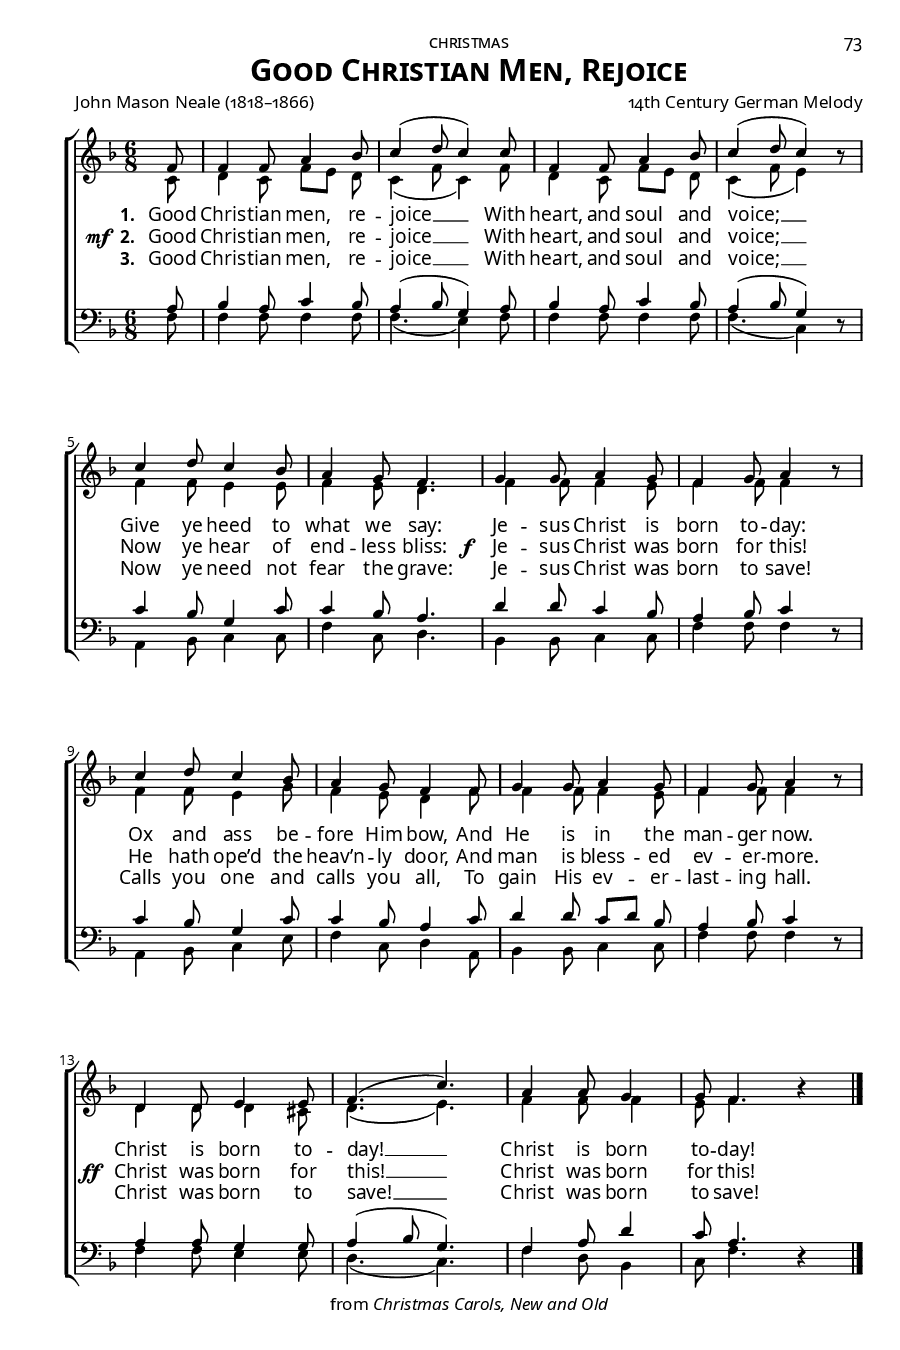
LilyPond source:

\version "2.14.2"
\include "util.ly"
\header {
  title = \markup{\override #'(font-name . "Garamond Premier Pro Semibold"){ \abs-fontsize #15 \smallCapsOldStyle"Good Christian Men, Rejoice"}}
  poet = \markup\oldStyleNum"John Mason Neale (1818–1866)"
  composer = \markup\oldStyleNum"14th Century German Melody"
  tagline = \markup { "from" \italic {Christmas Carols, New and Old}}
}
\paper {
  paper-height = 9\in
  paper-width = 6\in
  indent = 0\in
  %system-system-spacing = #'((basic-distance . 10) (padding . 0))
  ragged-last-bottom = ##f
  ragged-bottom = ##f
  two-sided = ##t
  inner-margin = 0.5\in
  outer-margin = 0.25\in
  top-margin = 0.25\in
  bottom-margin = 0.25\in
  first-page-number = #073
  print-first-page-number = ##t
  headerLine = \markup{\override #'(font-name . "Garamond Premier Pro") \smallCapsOldStyle"christmas"}
  oddHeaderMarkup = \markup\fill-line{
     \override #'(font-name . "Garamond Premier Pro")\abs-fontsize #8.5
     \combine 
        \fill-line{"" \on-the-fly #print-page-number-check-first
        \oldStylePageNum""
        }
        \fill-line{\headerLine}
  }
  evenHeaderMarkup = \markup {
     \override #'(font-name . "Garamond Premier Pro")\abs-fontsize #8.5
     \combine
        \on-the-fly #print-page-number-check-first
        \oldStylePageNum""
        \fill-line{\headerLine}
  }
}
#(set-global-staff-size 15) \paper{ #(define fonts (make-pango-font-tree "GoudyOlSt BT" "Garamond Premier Pro" "Garamond Premier Pro" (/ 15 20))) }
global = {
  \key f \major
  \time 6/8
  \autoBeamOff
  \override DynamicLineSpanner #'staff-padding = #0.0
  \override DynamicLineSpanner #'Y-extent = #'(-1 . 1)
}

sopMusic = \relative c' {
  \partial 8 f8 |
  f4 f8 a4 bes8 |
  c4( d8 c4) c8 |
  f,4 f8 a4 bes8 |
  
  c4( d8 c4) bes8\rest | \break
  c4 d8 c4 bes8 |
  a4 g8 f4. |
%  f f |
  g4 g8 a4 g8 |
  
  f4 g8 a4 bes8\rest | \break
  c4 d8 c4 bes8 |
  a4 g8 f4 f8 |
  g4 g8 a4 g8 |
  
  f4 g8 a4 bes8\rest | \break
  d,4 d8 e4 e8 |
  f4.( c') |
  \partial 8*5 a4 a8 g4 g8 f4. bes4\rest \bar "|."
}
sopWords = \lyricmode {
  
}

altoMusic = \relative c' {
  c8 |
  d4 c8 f8[ e] d |
  c4( f8 c4) f8 |
  d4 c8 f[ e] d |
  
  c4( f8 e4) s8 |
  f4 f8 e4 e8 |
  f4 e8 d4. |
%  f f |
  f4 f8 f4 e8 |
  
  f4 f8 f4 s8 |
  f4 f8 e4 g8 |
  f4 e8 d4 f8 |
  f4 f8 f4 e8 |
  
  f4 f8 f4 s8 |
  d4 d8 d4 cis8 |
  d4.( e) |
  f4 f8 f4 e8 |
  f4. s4 \bar "|."
}
altoWords = \lyricmode {
  \dropLyricsV
  \set stanza = #"1. "
  Good Chris -- tian men, re -- joice __
  With heart, and soul and voice; __
  Give ye heed to what we say:
%  News! News!
  Je -- sus Christ is born to -- day:
  Ox and ass be -- fore Him bow,
  And He is in the man -- ger now.
  Christ is born to -- day! __
  Christ is born to -- day!
}
altoWordsII = {
  \dropLyricsV
  \set stanza = \markup{\dynamic"  mf " "2. "}
  \lyricmode {
  %\markup\italic
    Good Chris -- tian men, re -- joice __
    With heart, and soul and voice; __
    Now ye hear of end -- less bliss:
  %  Joy! Joy!
  }
  \set stanza = \markup\dynamic"f  "
  \lyricmode {
    Je -- sus Christ was born for this!
    He hath ope’d the heav’n -- ly door, And man is bless -- ed ev -- er -- more.
  }
  \set stanza = \markup\dynamic" ff "
  \lyricmode {
    Christ was born for this! __
    Christ was born for this!
  }
}
altoWordsIII = \lyricmode {
  \dropLyricsV
  \set stanza = #"3. "
  Good Chris -- tian men, re -- joice __
  With heart, and soul and voice; __
  Now ye need not fear the grave:
%  Peace! Peace!
  Je -- sus Christ was born to save!
  Calls you one and calls you all,
  To gain His ev -- er -- last -- ing hall.
  Christ was born to save! __
  Christ was born to save!
}
altoWordsIV = \lyricmode {
}
altoWordsV = \lyricmode {
}
altoWordsVI = \lyricmode {
}
tenorMusic = \relative c' {
  a8 |
  bes4 a8 c4 bes8 |
  a4( bes8 g4) a8 |
  bes4 a8 c4 bes8 |
  
  a4( bes8 g4) s8 |
  c4 bes8 g4 c8 |
  c4 bes8 a4. |
%  f a |
  d4 d8 c4 bes8 |
  
  a4 bes8 c4 s8 |
  c4 bes8 g4 c8 |
  c4 bes8 a4 c8 |
  d4 d8 c[ d] bes |
  
  a4 bes8 c4 s8 |
  a4 a8 g4 g8 |
  a4( bes8 g4.) |
  f4 a8 d4 c8 |
  a4. s4 \bar "|."
}
tenorWords = \lyricmode {

}

bassMusic = \relative c {
  f8 |
  f4 f8 f4 f8 |
  f4.( e4) f8 |
  f4 f8 f4 f8 |
  
  f4.( c4) d8\rest |
  a4 bes8 c4 c8 |
  f4 c8 d4. |
%  f d |
  bes4 bes8 c4 c8 |
  
  f4 f8 f4 d8\rest |
  a4 bes8 c4 e8 |
  f4 c8 d4 a8 |
  bes4 bes8 c4 c8 |
  
  f4 f8 f4 d8\rest |
  f4 f8 e4 e8 |
  d4.( c) |
  f4 d8 bes4 c8 |
  f4. d4\rest \bar "|."
}
bassWords = \lyricmode {

}

\score {
  <<
   \new ChoirStaff <<
%    \new Lyrics = sopranos \with { \override VerticalAxisGroup #'nonstaff-relatedstaff-spacing = #'((basic-distance . 1)) }
    \new Staff = women <<
      \new Voice = "sopranos" { \voiceOne << \global \sopMusic >> }
      \new Voice = "altos" { \voiceTwo << \global \altoMusic >> }
    >>
    \new Lyrics \with { alignAboveContext = #"women" \override VerticalAxisGroup #'nonstaff-relatedstaff-spacing = #'((basic-distance . 1))} \lyricsto "sopranos" \sopWords
    \new Lyrics = "altosVI"  \with { alignBelowContext = #"women" } \lyricsto "sopranos" \altoWordsVI
    \new Lyrics = "altosV"  \with { alignBelowContext = #"women" } \lyricsto "sopranos" \altoWordsV
    \new Lyrics = "altosIV"  \with { alignBelowContext = #"women" } \lyricsto "sopranos" \altoWordsIV
    \new Lyrics = "altosIII"  \with { alignBelowContext = #"women" } \lyricsto "sopranos" \altoWordsIII
    \new Lyrics = "altosII"  \with { alignBelowContext = #"women" } \lyricsto "sopranos" \altoWordsII
    \new Lyrics = "altos"  \with { alignBelowContext = #"women" } \lyricsto "sopranos" \altoWords
   \new Staff = men <<
      \clef bass
      \new Voice = "tenors" { \voiceOne << \global \tenorMusic >> }
      \new Voice = "basses" { \voiceTwo << \global \bassMusic >> }
    >>
    \new Lyrics \with { alignAboveContext = #"men" \override VerticalAxisGroup #'nonstaff-relatedstaff-spacing = #'((basic-distance . 1)) } \lyricsto "tenors" \tenorWords
    \new Lyrics \with { alignBelowContext = #"men" \override VerticalAxisGroup #'nonstaff-relatedstaff-spacing = #'((basic-distance . 1)) } \lyricsto "basses" \bassWords
  >>
%    \new PianoStaff << \new Staff { \new Voice { \pianoRH } } \new Staff { \clef "bass" \pianoLH } >>
  >>
  \layout {
    \context {
      \Score
      %\override SpacingSpanner #'base-shortest-duration = #(ly:make-moment 1 8)
      %\override SpacingSpanner #'common-shortest-duration = #(ly:make-moment 1 4)
    }
    \context {
      % Remove all empty staves
      % \Staff \RemoveEmptyStaves \override VerticalAxisGroup #'remove-first = ##t
    }
    \context {
      \Lyrics
      \override LyricText #'X-offset = #center-on-word
    }
  }
  \midi {
    \tempo 4 = 105
    \set Staff.midiInstrument = "flute"
  
    \context {
      \Voice
      \remove "Dynamic_performer"
    }
  }
}
